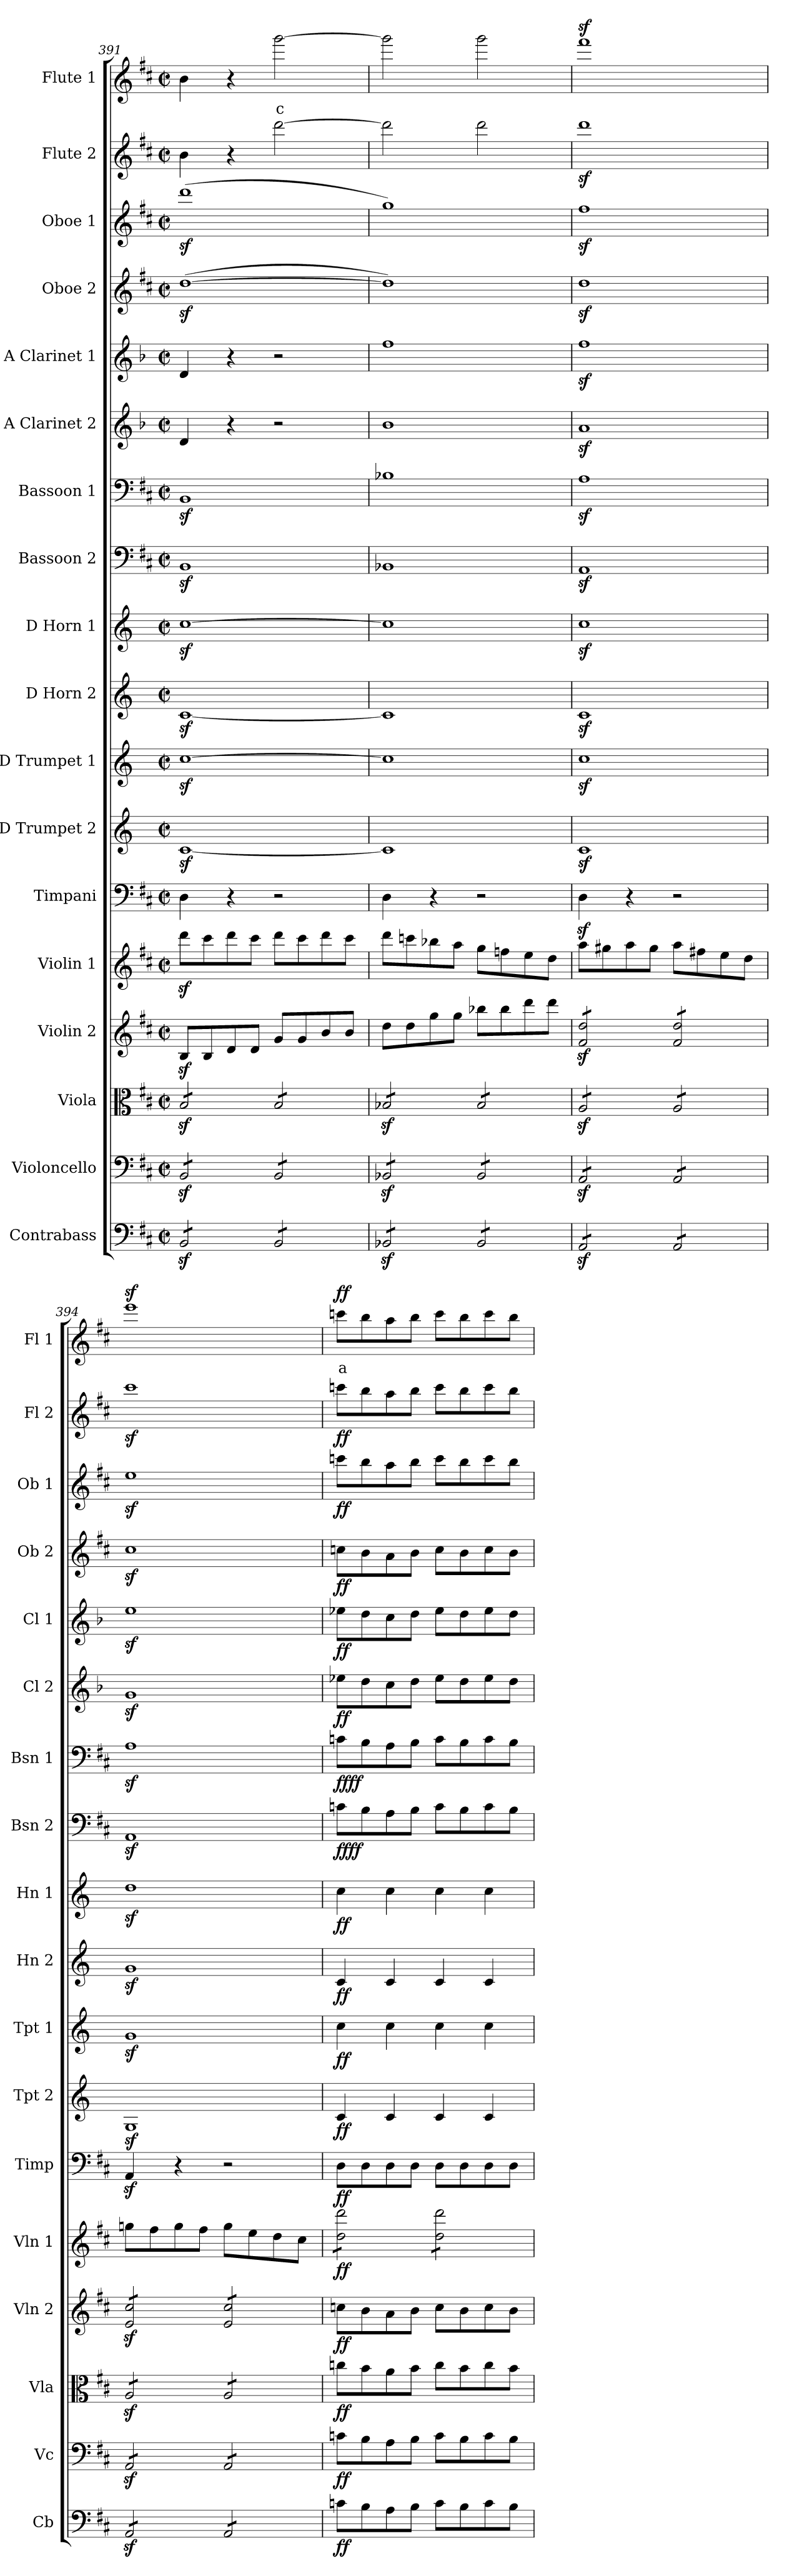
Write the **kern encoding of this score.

**kern	**dynam	**kern	**dynam	**kern	**dynam	**kern	**dynam	**kern	**dynam	**kern	**dynam	**kern	**dynam	**kern	**dynam	**kern	**dynam	**kern	**dynam	**kern	**dynam	**kern	**dynam	**kern	**dynam	**kern	**dynam	**kern	**dynam	**kern	**dynam	**kern	**dynam	**kern	**text	**dynam
*part18	*part18	*part17	*part17	*part16	*part16	*part15	*part15	*part14	*part14	*part13	*part13	*part12	*part12	*part11	*part11	*part10	*part10	*part9	*part9	*part8	*part8	*part7	*part7	*part6	*part6	*part5	*part5	*part4	*part4	*part3	*part3	*part2	*part2	*part1	*part1	*part1
*staff18	*staff18	*staff17	*staff17	*staff16	*staff16	*staff15	*staff15	*staff14	*staff14	*staff13	*staff13	*staff12	*staff12	*staff11	*staff11	*staff10	*staff10	*staff9	*staff9	*staff8	*staff8	*staff7	*staff7	*staff6	*staff6	*staff5	*staff5	*staff4	*staff4	*staff3	*staff3	*staff2	*staff2	*staff1	*staff1	*staff1
*I"Contrabass	*	*I"Violoncello	*	*I"Viola	*	*I"Violin 2	*	*I"Violin 1	*	*I"Timpani	*	*I"D Trumpet 2	*	*I"D Trumpet 1	*	*I"D Horn 2	*	*I"D Horn 1	*	*I"Bassoon 2	*	*I"Bassoon 1	*	*I"A Clarinet 2	*	*I"A Clarinet 1	*	*I"Oboe 2	*	*I"Oboe 1	*	*I"Flute 2	*	*I"Flute 1	*	*
*I'Cb	*	*I'Vc	*	*I'Vla	*	*I'Vln 2	*	*I'Vln 1	*	*I'Timp	*	*I'Tpt 2	*	*I'Tpt 1	*	*I'Hn 2	*	*I'Hn 1	*	*I'Bsn 2	*	*I'Bsn 1	*	*I'Cl 2	*	*I'Cl 1	*	*I'Ob 2	*	*I'Ob 1	*	*I'Fl 2	*	*I'Fl 1	*	*
*clefF4	*	*clefF4	*	*clefC3	*	*clefG2	*	*clefG2	*	*clefF4	*	*clefG2	*	*clefG2	*	*clefG2	*	*clefG2	*	*clefF4	*	*clefF4	*	*clefG2	*	*clefG2	*	*clefG2	*	*clefG2	*	*clefG2	*	*clefG2	*	*
*ITrd7c12	*	*	*	*	*	*	*	*	*	*	*	*ITrd-1c-2	*	*ITrd-1c-2	*	*ITrd6c10	*	*ITrd6c10	*	*	*	*	*	*ITrd2c3	*	*ITrd2c3	*	*	*	*	*	*	*	*	*	*
*k[f#c#]	*	*k[f#c#]	*	*k[f#c#]	*	*k[f#c#]	*	*k[f#c#]	*	*k[f#c#]	*	*k[f#c#]	*	*k[f#c#]	*	*k[f#c#]	*	*k[f#c#]	*	*k[f#c#]	*	*k[f#c#]	*	*k[f#c#]	*	*k[f#c#]	*	*k[f#c#]	*	*k[f#c#]	*	*k[f#c#]	*	*k[f#c#]	*	*
*M2/2	*	*M2/2	*	*M2/2	*	*M2/2	*	*M2/2	*	*M2/2	*	*M2/2	*	*M2/2	*	*M2/2	*	*M2/2	*	*M2/2	*	*M2/2	*	*M2/2	*	*M2/2	*	*M2/2	*	*M2/2	*	*M2/2	*	*M2/2	*	*
*met(c|)	*	*met(c|)	*	*met(c|)	*	*met(c|)	*	*met(c|)	*	*met(c|)	*	*met(c|)	*	*met(c|)	*	*met(c|)	*	*met(c|)	*	*met(c|)	*	*met(c|)	*	*met(c|)	*	*met(c|)	*	*met(c|)	*	*met(c|)	*	*met(c|)	*	*met(c|)	*	*
=391	=391	=391	=391	=391	=391	=391	=391	=391	=391	=391	=391	=391	=391	=391	=391	=391	=391	=391	=391	=391	=391	=391	=391	=391	=391	=391	=391	=391	=391	=391	=391	=391	=391	=391	=391	=391
*tremolo	*	*	*	*	*	*	*	*	*	*	*	*	*	*	*	*	*	*	*	*	*	*	*	*	*	*	*	*	*	*	*	*	*	*	*	*
*	*	*tremolo	*	*	*	*	*	*	*	*	*	*	*	*	*	*	*	*	*	*	*	*	*	*	*	*	*	*	*	*	*	*	*	*	*	*
*	*	*	*	*tremolo	*	*	*	*	*	*	*	*	*	*	*	*	*	*	*	*	*	*	*	*	*	*	*	*	*	*	*	*	*	*	*	*
8BBBz</L	.	8BBz</L	.	8Bz</L	.	8Bz</L	.	8dddz<\L	.	4D\	.	[1dz<	.	[1ddz<	.	[1Dz<	.	[1dz<	.	1BBz<	.	1BBz<	.	4B/	.	4B/	.	([1ddz<	.	(1dddz<	.	4b\	.	4b\	.	.
8BBBz</	.	8BBz</	.	8Bz</	.	8B/	.	8ccc#\	.	.	.	.	.	.	.	.	.	.	.	.	.	.	.	.	.	.	.	.	.	.	.	.	.	.	.	.
8BBBz</	.	8BBz</	.	8Bz</	.	8d/	.	8ddd\	.	4r	.	.	.	.	.	.	.	.	.	.	.	.	.	4r	.	4r	.	.	.	.	.	4r	.	4r	.	.
8BBBz</J	.	8BBz</J	.	8Bz</J	.	8d/J	.	8ccc#\J	.	.	.	.	.	.	.	.	.	.	.	.	.	.	.	.	.	.	.	.	.	.	.	.	.	.	.	.
!	!	!	!	!	!	!	!	!	!	!	!	!	!	!	!	!	!	!	!	!	!	!	!	!	!	!	!	!	!	!	!	!	!	!	!LO:LY:b:color=#FF0000	!
8BBB/L	.	8BB/L	.	8B/L	.	8g/L	.	8ddd\L	.	2r	.	.	.	.	.	.	.	.	.	.	.	.	.	2r	.	2r	.	.	.	.	.	[2ddd\	.	[2ggg\	c	.
8BBB/	.	8BB/	.	8B/	.	8g/	.	8ccc#\	.	.	.	.	.	.	.	.	.	.	.	.	.	.	.	.	.	.	.	.	.	.	.	.	.	.	.	.
8BBB/	.	8BB/	.	8B/	.	8b/	.	8ddd\	.	.	.	.	.	.	.	.	.	.	.	.	.	.	.	.	.	.	.	.	.	.	.	.	.	.	.	.
8BBB/J	.	8BB/J	.	8B/J	.	8b/J	.	8ccc#\J	.	.	.	.	.	.	.	.	.	.	.	.	.	.	.	.	.	.	.	.	.	.	.	.	.	.	.	.
=392	=392	=392	=392	=392	=392	=392	=392	=392	=392	=392	=392	=392	=392	=392	=392	=392	=392	=392	=392	=392	=392	=392	=392	=392	=392	=392	=392	=392	=392	=392	=392	=392	=392	=392	=392	=392
8BBB-Xz</L	.	8BB-Xz</L	.	8B-Xz</L	.	8dd\L	.	8ddd\L	.	4D\	.	1d]	.	1dd]	.	1D]	.	1d]	.	1BB-X	.	1B-X	.	1g	.	1dd	.	1dd])	.	1gg)	.	2ddd\]	.	2ggg\]	.	.
8BBB-Xz</	.	8BB-Xz</	.	8B-Xz</	.	8dd\	.	8cccn\	.	.	.	.	.	.	.	.	.	.	.	.	.	.	.	.	.	.	.	.	.	.	.	.	.	.	.	.
8BBB-Xz</	.	8BB-Xz</	.	8B-Xz</	.	8gg\	.	8bb-X\	.	4r	.	.	.	.	.	.	.	.	.	.	.	.	.	.	.	.	.	.	.	.	.	.	.	.	.	.
8BBB-Xz</J	.	8BB-Xz</J	.	8B-Xz</J	.	8gg\J	.	8aa\J	.	.	.	.	.	.	.	.	.	.	.	.	.	.	.	.	.	.	.	.	.	.	.	.	.	.	.	.
8BBB-/L	.	8BB-/L	.	8B-/L	.	8bb-X\L	.	8gg\L	.	2r	.	.	.	.	.	.	.	.	.	.	.	.	.	.	.	.	.	.	.	.	.	2ddd\	.	2ggg\	.	.
8BBB-/	.	8BB-/	.	8B-/	.	8bb-\	.	8ffn\	.	.	.	.	.	.	.	.	.	.	.	.	.	.	.	.	.	.	.	.	.	.	.	.	.	.	.	.
8BBB-/	.	8BB-/	.	8B-/	.	8ddd\	.	8ee\	.	.	.	.	.	.	.	.	.	.	.	.	.	.	.	.	.	.	.	.	.	.	.	.	.	.	.	.
8BBB-/J	.	8BB-/J	.	8B-/J	.	8ddd\J	.	8dd\J	.	.	.	.	.	.	.	.	.	.	.	.	.	.	.	.	.	.	.	.	.	.	.	.	.	.	.	.
=393	=393	=393	=393	=393	=393	=393	=393	=393	=393	=393	=393	=393	=393	=393	=393	=393	=393	=393	=393	=393	=393	=393	=393	=393	=393	=393	=393	=393	=393	=393	=393	=393	=393	=393	=393	=393
*	*	*	*	*	*	*tremolo	*	*	*	*	*	*	*	*	*	*	*	*	*	*	*	*	*	*	*	*	*	*	*	*	*	*	*	*	*	*
8AAAz</L	.	8AAz</L	.	8Az</L	.	8f#/z< 8dd/z<L	.	8aa\L	.	4Dz<\	.	1dz<	.	1ddz<	.	1Dz<	.	1dz<	.	1AAz<	.	1Az<	.	1f#z<	.	1ddz<	.	1ddz<	.	1ff#z<	.	1dddz<	.	1fff#z<	.	.
8AAAz</	.	8AAz</	.	8Az</	.	8f#/z< 8dd/z<	.	8gg#X\	.	.	.	.	.	.	.	.	.	.	.	.	.	.	.	.	.	.	.	.	.	.	.	.	.	.	.	.
8AAAz</	.	8AAz</	.	8Az</	.	8f#/z< 8dd/z<	.	8aa\	.	4r	.	.	.	.	.	.	.	.	.	.	.	.	.	.	.	.	.	.	.	.	.	.	.	.	.	.
8AAAz</J	.	8AAz</J	.	8Az</J	.	8f#/z< 8dd/z<J	.	8gg#\J	.	.	.	.	.	.	.	.	.	.	.	.	.	.	.	.	.	.	.	.	.	.	.	.	.	.	.	.
8AAA/L	.	8AA/L	.	8A/L	.	8f#/ 8dd/L	.	8aa\L	.	2r	.	.	.	.	.	.	.	.	.	.	.	.	.	.	.	.	.	.	.	.	.	.	.	.	.	.
8AAA/	.	8AA/	.	8A/	.	8f#/ 8dd/	.	8ff#X\	.	.	.	.	.	.	.	.	.	.	.	.	.	.	.	.	.	.	.	.	.	.	.	.	.	.	.	.
8AAA/	.	8AA/	.	8A/	.	8f#/ 8dd/	.	8ee\	.	.	.	.	.	.	.	.	.	.	.	.	.	.	.	.	.	.	.	.	.	.	.	.	.	.	.	.
8AAA/J	.	8AA/J	.	8A/J	.	8f#/ 8dd/J	.	8dd\J	.	.	.	.	.	.	.	.	.	.	.	.	.	.	.	.	.	.	.	.	.	.	.	.	.	.	.	.
=394	=394	=394	=394	=394	=394	=394	=394	=394	=394	=394	=394	=394	=394	=394	=394	=394	=394	=394	=394	=394	=394	=394	=394	=394	=394	=394	=394	=394	=394	=394	=394	=394	=394	=394	=394	=394
8AAAz</L	.	8AAz</L	.	8Az</L	.	8e/z< 8cc#/z<L	.	8ggn\L	.	4AAz</	.	1Az<	.	1az<	.	1Az<	.	1ez<	.	1AAz<	.	1Az<	.	1ez<	.	1cc#z<	.	1cc#z<	.	1eez<	.	1ccc#z<	.	1eeez<	.	.
8AAAz</	.	8AAz</	.	8Az</	.	8e/z< 8cc#/z<	.	8ff#\	.	.	.	.	.	.	.	.	.	.	.	.	.	.	.	.	.	.	.	.	.	.	.	.	.	.	.	.
8AAAz</	.	8AAz</	.	8Az</	.	8e/z< 8cc#/z<	.	8gg\	.	4r	.	.	.	.	.	.	.	.	.	.	.	.	.	.	.	.	.	.	.	.	.	.	.	.	.	.
8AAAz</J	.	8AAz</J	.	8Az</J	.	8e/z< 8cc#/z<J	.	8ff#\J	.	.	.	.	.	.	.	.	.	.	.	.	.	.	.	.	.	.	.	.	.	.	.	.	.	.	.	.
8AAA/L	.	8AA/L	.	8A/L	.	8e/ 8cc#/L	.	8gg\L	.	2r	.	.	.	.	.	.	.	.	.	.	.	.	.	.	.	.	.	.	.	.	.	.	.	.	.	.
8AAA/	.	8AA/	.	8A/	.	8e/ 8cc#/	.	8ee\	.	.	.	.	.	.	.	.	.	.	.	.	.	.	.	.	.	.	.	.	.	.	.	.	.	.	.	.
8AAA/	.	8AA/	.	8A/	.	8e/ 8cc#/	.	8dd\	.	.	.	.	.	.	.	.	.	.	.	.	.	.	.	.	.	.	.	.	.	.	.	.	.	.	.	.
8AAA/J	.	8AA/J	.	8A/J	.	8e/ 8cc#/J	.	8cc#\J	.	.	.	.	.	.	.	.	.	.	.	.	.	.	.	.	.	.	.	.	.	.	.	.	.	.	.	.
*	*	*	*	*	*	*Xtremolo	*	*	*	*	*	*	*	*	*	*	*	*	*	*	*	*	*	*	*	*	*	*	*	*	*	*	*	*	*	*
*	*	*	*	*Xtremolo	*	*	*	*	*	*	*	*	*	*	*	*	*	*	*	*	*	*	*	*	*	*	*	*	*	*	*	*	*	*	*	*
*	*	*Xtremolo	*	*	*	*	*	*	*	*	*	*	*	*	*	*	*	*	*	*	*	*	*	*	*	*	*	*	*	*	*	*	*	*	*	*
*Xtremolo	*	*	*	*	*	*	*	*	*	*	*	*	*	*	*	*	*	*	*	*	*	*	*	*	*	*	*	*	*	*	*	*	*	*	*	*
=395	=395	=395	=395	=395	=395	=395	=395	=395	=395	=395	=395	=395	=395	=395	=395	=395	=395	=395	=395	=395	=395	=395	=395	=395	=395	=395	=395	=395	=395	=395	=395	=395	=395	=395	=395	=395
!	!LO:DY:b	!	!LO:DY:b	!	!LO:DY:b	!	!LO:DY:b	!	!LO:DY:b	!	!LO:DY:b	!	!LO:DY:b	!	!LO:DY:b	!	!LO:DY:b	!	!LO:DY:b	!	!LO:DY:b	!	!	!	!	!	!	!	!	!	!	!	!	!	!LO:LY:b:color=#FF0000	!
!	!	!	!	!	!	!	!	!	!	!	!	!	!	!	!	!	!	!	!	!	!LO:DY:n=1:b	!	!LO:DY:b	!	!	!	!	!	!	!	!	!	!	!	!	!
!	!	!	!	!	!	!	!	!	!	!	!	!	!	!	!	!	!	!	!	!	!	!	!LO:DY:n=1:b	!	!LO:DY:b	!	!LO:DY:b	!	!LO:DY:b	!	!LO:DY:b	!	!LO:DY:b	!	!	!LO:DY:b
*	*	*	*	*	*	*	*	*tremolo	*	*	*	*	*	*	*	*	*	*	*	*	*	*	*	*	*	*	*	*	*	*	*	*	*	*	*	*
8Cn\L	ff	8cn\L	ff	8ccn\L	ff	8ccn\L	ff	8dd\ 8ddd\L	ff	8D\L	ff	4d/	ff	4dd\	ff	4D/	ff	4d\	ff	8cn\L	ff ff	8cn\L	ff ff	8ccn\L	ff	8ccn\L	ff	8ccn\L	ff	8cccn\L	ff	8cccn\L	ff	8cccn\L	a	ff
8BB\	.	8B\	.	8b\	.	8b\	.	8dd\ 8ddd\	.	8D\	.	.	.	.	.	.	.	.	.	8B\	.	8B\	.	8b\	.	8b\	.	8b\	.	8bb\	.	8bb\	.	8bb\	.	.
8AA\	.	8A\	.	8a\	.	8a\	.	8dd\ 8ddd\	.	8D\	.	4d/	.	4dd\	.	4D/	.	4d\	.	8A\	.	8A\	.	8a\	.	8a\	.	8a\	.	8aa\	.	8aa\	.	8aa\	.	.
8BB\J	.	8B\J	.	8b\J	.	8b\J	.	8dd\ 8ddd\J	.	8D\J	.	.	.	.	.	.	.	.	.	8B\J	.	8B\J	.	8b\J	.	8b\J	.	8b\J	.	8bb\J	.	8bb\J	.	8bb\J	.	.
8C\L	.	8c\L	.	8cc\L	.	8cc\L	.	8dd\ 8ddd\L	.	8D\L	.	4d/	.	4dd\	.	4D/	.	4d\	.	8c\L	.	8c\L	.	8cc\L	.	8cc\L	.	8cc\L	.	8ccc\L	.	8ccc\L	.	8ccc\L	.	.
8BB\	.	8B\	.	8b\	.	8b\	.	8dd\ 8ddd\	.	8D\	.	.	.	.	.	.	.	.	.	8B\	.	8B\	.	8b\	.	8b\	.	8b\	.	8bb\	.	8bb\	.	8bb\	.	.
8C\	.	8c\	.	8cc\	.	8cc\	.	8dd\ 8ddd\	.	8D\	.	4d/	.	4dd\	.	4D/	.	4d\	.	8c\	.	8c\	.	8cc\	.	8cc\	.	8cc\	.	8ccc\	.	8ccc\	.	8ccc\	.	.
8BB\J	.	8B\J	.	8b\J	.	8b\J	.	8dd\ 8ddd\J	.	8D\J	.	.	.	.	.	.	.	.	.	8B\J	.	8B\J	.	8b\J	.	8b\J	.	8b\J	.	8bb\J	.	8bb\J	.	8bb\J	.	.
*	*	*	*	*	*	*	*	*Xtremolo	*	*	*	*	*	*	*	*	*	*	*	*	*	*	*	*	*	*	*	*	*	*	*	*	*	*	*	*
=	=	=	=	=	=	=	=	=	=	=	=	=	=	=	=	=	=	=	=	=	=	=	=	=	=	=	=	=	=	=	=	=	=	=	=	=
*-	*-	*-	*-	*-	*-	*-	*-	*-	*-	*-	*-	*-	*-	*-	*-	*-	*-	*-	*-	*-	*-	*-	*-	*-	*-	*-	*-	*-	*-	*-	*-	*-	*-	*-	*-	*-
